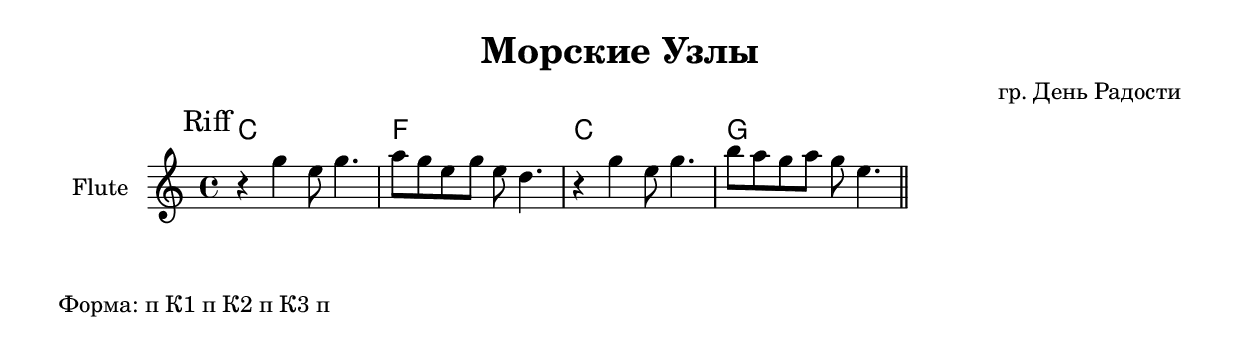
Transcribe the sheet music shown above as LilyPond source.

\version "2.16.2"

\header {
	title = "Морские Узлы"
	composer = "гр. День Радости"
}

HMain = \chordmode{
	c1 f c g
}

Riff = \relative c'''{
	\mark Riff
	r4 g e8 g4. | a8 g e g e d4. | r4 g e8 g4. | b8 a g a g e4. \bar "||"
}

<<
	\new ChordNames{
		\HMain
	}
	\new Staff{
		\set Staff.instrumentName = "Flute"
		\clef treble
		\time 4/4
		\key c \major
		\Riff
	}
>>

\markup{
	\line{
		"Форма: п К1 п К2 п К3 п"
	}
}